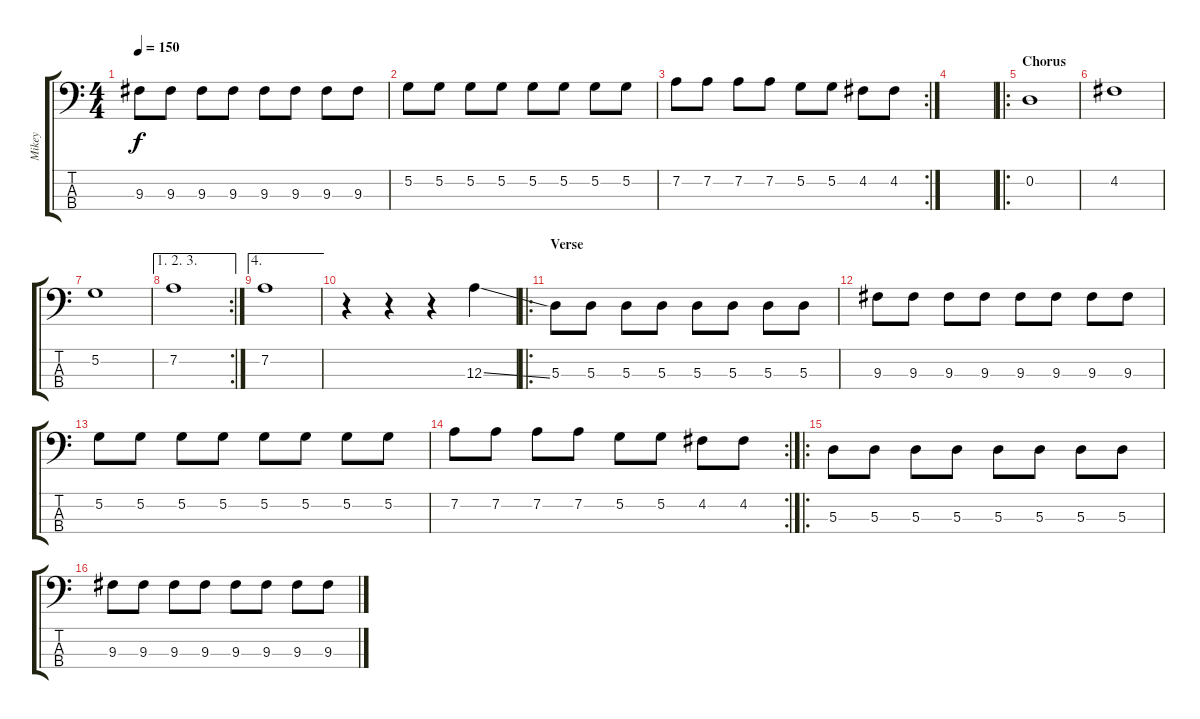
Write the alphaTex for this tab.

\track ("Mikey" "Mikey") {instrument slapbass1}
\staff {score tabs}
\tuning (G2 D2 A1 E1) {hide}
\ts (4 4)
\tempo 150
\clef f4
\ks c
9.3.8{dy f} 9.3.8 9.3.8 9.3.8 9.3.8 9.3.8 9.3.8 9.3.8 |
5.2.8 5.2.8 5.2.8 5.2.8 5.2.8 5.2.8 5.2.8 5.2.8 |
\rc 2
7.2.8 7.2.8 7.2.8 7.2.8 5.2.8 5.2.8 4.2.8 4.2.8 |
|
\ro
\section ("" "Chorus")
0.2.1 |
4.2.1 |
5.2.1 |
\ae (1 2 3)
\rc 2
7.2.1 |
\ae 4
7.2.1 |
r.4 r.4 r.4 12.3{ss}.4 |
\ro
\section ("" "Verse")
5.3.8 5.3.8 5.3.8 5.3.8 5.3.8 5.3.8 5.3.8 5.3.8 |
9.3.8 9.3.8 9.3.8 9.3.8 9.3.8 9.3.8 9.3.8 9.3.8 |
5.2.8 5.2.8 5.2.8 5.2.8 5.2.8 5.2.8 5.2.8 5.2.8 |
\rc 2
7.2.8 7.2.8 7.2.8 7.2.8 5.2.8 5.2.8 4.2.8 4.2.8 |
\ro
5.3.8 5.3.8 5.3.8 5.3.8 5.3.8 5.3.8 5.3.8 5.3.8 |
9.3.8 9.3.8 9.3.8 9.3.8 9.3.8 9.3.8 9.3.8 9.3.8
